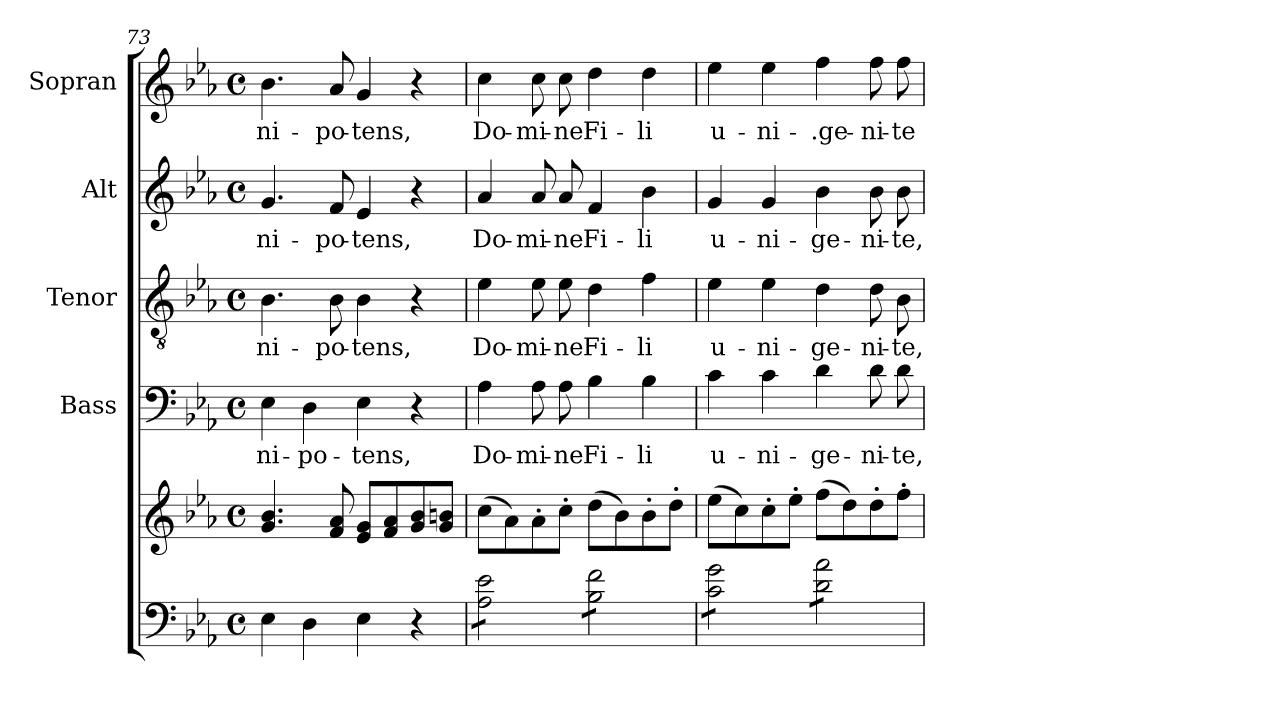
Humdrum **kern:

**kern	**kern	**kern	**text	**kern	**text	**kern	**text	**kern	**text
*part5	*part5	*part4	*part4	*part3	*part3	*part2	*part2	*part1	*part1
*staff6	*staff5	*staff4	*staff4	*staff3	*staff3	*staff2	*staff2	*staff1	*staff1
*	*	*I"Bass	*	*I"Tenor	*	*I"Alt	*	*I"Sopran	*
*	*	*I'B.	*	*I'T.	*	*I'A.	*	*I'S.	*
!!LO:LB:g=z
*clefF4	*clefG2	*clefF4	*	*clefGv2	*	*clefG2	*	*clefG2	*
*k[b-e-a-]	*k[b-e-a-]	*k[b-e-a-]	*	*k[b-e-a-]	*	*k[b-e-a-]	*	*k[b-e-a-]	*
*E-:	*E-:	*E-:	*	*E-:	*	*E-:	*	*E-:	*
*M4/4	*M4/4	*M4/4	*	*M4/4	*	*M4/4	*	*M4/4	*
*met(c)	*met(c)	*met(c)	*	*met(c)	*	*met(c)	*	*met(c)	*
=73	=73	=73	=73	=73	=73	=73	=73	=73	=73
!	!	!	!LO:LY:b	!	!LO:LY:b	!	!LO:LY:b	!	!LO:LY:b
4E-\	4.g/ 4.b-/	4E-\	-ni-	4.B-\	-ni-	4.g/	-ni-	4.b-\	-ni-
!	!	!	!LO:LY:b	!	!	!	!	!	!
4D\	.	4D\	-po-	.	.	.	.	.	.
!	!	!	!	!	!LO:LY:b	!	!LO:LY:b	!	!LO:LY:b
.	8f/ 8a-/	.	.	8B-\	-po-	8f/	-po-	8a-/	-po-
!	!	!	!LO:LY:b	!	!LO:LY:b	!	!LO:LY:b	!	!LO:LY:b
4E-\	8e-/ 8g/L	4E-\	-tens,	4B-\	-tens,	4e-/	-tens,	4g/	-tens,
.	8f/ 8a-/	.	.	.	.	.	.	.	.
4r	8g/ 8b-/	4r	.	4r	.	4r	.	4r	.
.	8g/ 8bn/J	.	.	.	.	.	.	.	.
=74	=74	=74	=74	=74	=74	=74	=74	=74	=74
!	!	!	!LO:LY:b	!	!LO:LY:b	!	!LO:LY:b	!	!LO:LY:b
*tremolo	*	*	*	*	*	*	*	*	*
8A-\ 8e-\L	(>8cc\L	4A-\	Do-	4e-\	Do-	4a-/	Do-	4cc\	Do-
8A-\ 8e-\	8a-\)	.	.	.	.	.	.	.	.
!	!	!	!LO:LY:b	!	!LO:LY:b	!	!LO:LY:b	!	!LO:LY:b
8A-\ 8e-\	8a-'>\	8A-\	-mi-	8e-\	-mi-	8a-/	-mi-	8cc\	-mi-
!	!	!	!LO:LY:b	!	!LO:LY:b	!	!LO:LY:b	!	!LO:LY:b
8A-\ 8e-\J	8cc'>\J	8A-\	-ne	8e-\	-ne	8a-/	-ne	8cc\	-ne
!	!	!	!LO:LY:b	!	!LO:LY:b	!	!LO:LY:b	!	!LO:LY:b
8B-\ 8f\L	(>8dd\L	4B-\	Fi-	4d\	Fi-	4f/	Fi-	4dd\	Fi-
8B-\ 8f\	8b-\)	.	.	.	.	.	.	.	.
!	!	!	!LO:LY:b	!	!LO:LY:b	!	!LO:LY:b	!	!LO:LY:b
8B-\ 8f\	8b-'>\	4B-\	-li	4f\	-li	4b-\	-li	4dd\	-li
8B-\ 8f\J	8dd'>\J	.	.	.	.	.	.	.	.
=75	=75	=75	=75	=75	=75	=75	=75	=75	=75
!	!	!	!LO:LY:b	!	!LO:LY:b	!	!LO:LY:b	!	!LO:LY:b
8c\ 8g\L	(>8ee-\L	4c\	u-	4e-\	u-	4g/	u-	4ee-\	u-
8c\ 8g\	8cc\)	.	.	.	.	.	.	.	.
!	!	!	!LO:LY:b	!	!LO:LY:b	!	!LO:LY:b	!	!LO:LY:b
8c\ 8g\	8cc'>\	4c\	-ni-	4e-\	-ni-	4g/	-ni-	4ee-\	-ni-
8c\ 8g\J	8ee-'>\J	.	.	.	.	.	.	.	.
!	!	!	!LO:LY:b	!	!LO:LY:b	!	!LO:LY:b	!	!LO:LY:b
8d\ 8a-\L	(>8ff\L	4d\	-ge-	4d\	-ge-	4b-\	-ge-	4ff\	-.ge-
8d\ 8a-\	8dd\)	.	.	.	.	.	.	.	.
!	!	!	!LO:LY:b	!	!LO:LY:b	!	!LO:LY:b	!	!LO:LY:b
8d\ 8a-\	8dd'>\	8d\	-ni-	8d\	-ni-	8b-\	-ni-	8ff\	-ni-
!	!	!	!LO:LY:b	!	!LO:LY:b	!	!LO:LY:b	!	!LO:LY:b
8d\ 8a-\J	8ff'>\J	8d\	-te,	8B-\	-te,	8b-\	-te,	8ff\	-te
*Xtremolo	*	*	*	*	*	*	*	*	*
=	=	=	=	=	=	=	=	=	=
*-	*-	*-	*-	*-	*-	*-	*-	*-	*-
